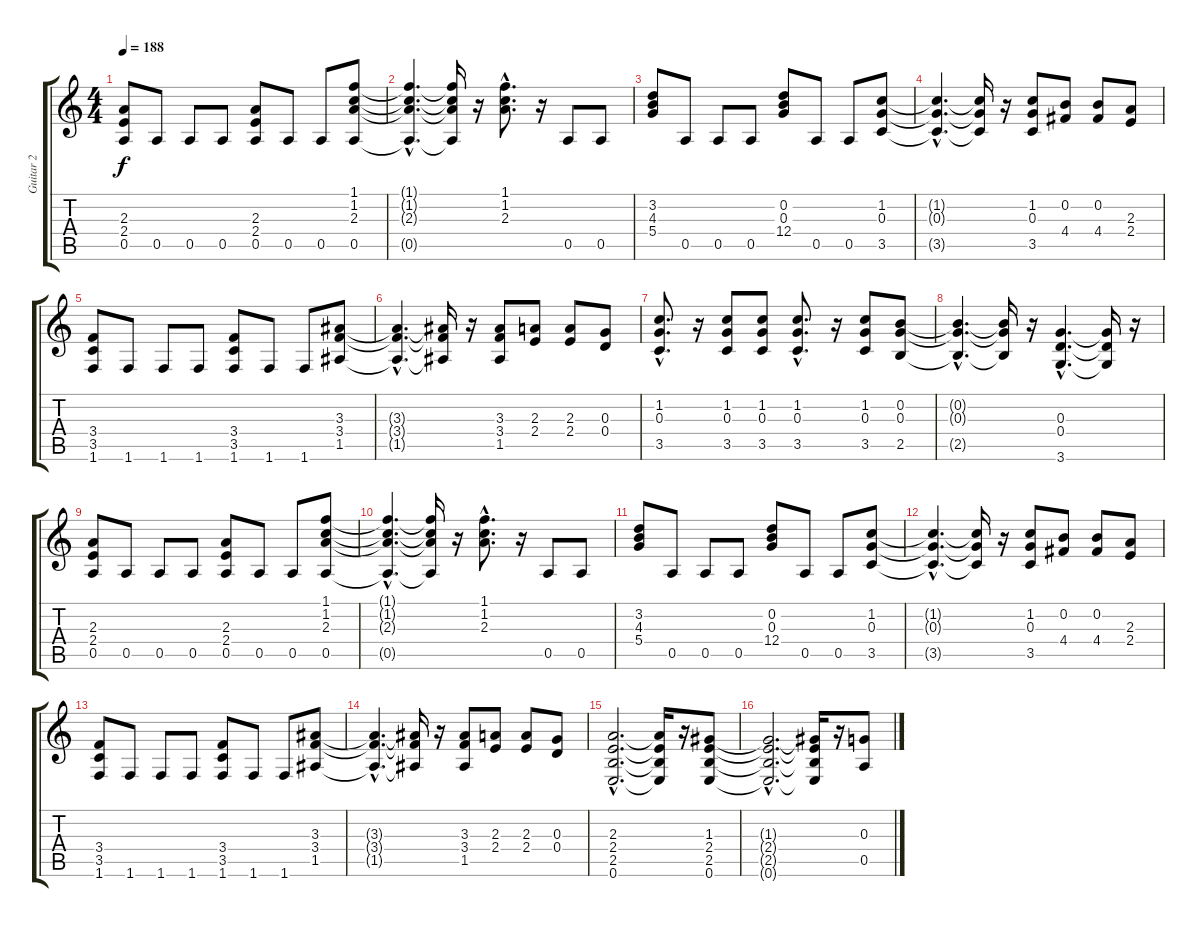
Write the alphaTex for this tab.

\track ("Guitar 2" "Guitar 2") {instrument overdrivenguitar}
\staff {score tabs}
\tuning (E4 B3 G3 D3 A2 E2) {hide}
\ts (4 4)
\tempo 188
\clef g2
\ks c
(2.3 2.4 0.5).8{dy f} 0.5.8 0.5.8 0.5.8 (2.3 2.4 0.5).8 0.5.8 0.5.8 (1.1 1.2 2.3 0.5).8 |
(1.1{hac t} 1.2{hac t} 2.3{hac t} 0.5{hac t}).4{d} (1.1{t} 1.2{t} 2.3{t} 0.5{t}).16 r.16 (1.1{hac} 1.2{hac} 2.3{hac}).8{d} r.16 0.5.8 0.5.8 |
(3.2 4.3 5.4).8 0.5.8 0.5.8 0.5.8 (0.2 0.3 12.4).8 0.5.8 0.5.8 (1.2 0.3 3.5).8 |
(1.2{hac t} 0.3{hac t} 3.5{hac t}).4{d} (1.2{t} 0.3{t} 3.5{t}).16 r.16 (1.2 0.3 3.5).8 (0.2 4.4).8 (0.2 4.4).8 (2.3 2.4).8 |
(3.4 3.5 1.6).8 1.6.8 1.6.8 1.6.8 (3.4 3.5 1.6).8 1.6.8 1.6.8 (3.3 3.4 1.5).8 |
(3.3{hac t} 3.4{hac t} 1.5{hac t}).4{d} (3.3{t} 3.4{t} 1.5{t}).16 r.16 (3.3 3.4 1.5).8 (2.3 2.4).8 (2.3 2.4).8 (0.3 0.4).8 |
(1.2{hac} 0.3{hac} 3.5{hac}).8{d} r.16 (1.2 0.3 3.5).8 (1.2 0.3 3.5).8 (1.2{hac} 0.3{hac} 3.5{hac}).8{d} r.16 (1.2 0.3 3.5).8 (0.2 0.3 2.5).8 |
(0.2{hac t} 0.3{hac t} 2.5{hac t}).4{d} (0.2{t} 0.3{t} 2.5{t}).16 r.16 (0.3{hac} 0.4{hac} 3.6{hac}).4{d} (0.3{t} 0.4{t} 3.6{t}).16 r.16 |
(2.3 2.4 0.5).8 0.5.8 0.5.8 0.5.8 (2.3 2.4 0.5).8 0.5.8 0.5.8 (1.1 1.2 2.3 0.5).8 |
(1.1{hac t} 1.2{hac t} 2.3{hac t} 0.5{hac t}).4{d} (1.1{t} 1.2{t} 2.3{t} 0.5{t}).16 r.16 (1.1{hac} 1.2{hac} 2.3{hac}).8{d} r.16 0.5.8 0.5.8 |
(3.2 4.3 5.4).8 0.5.8 0.5.8 0.5.8 (0.2 0.3 12.4).8 0.5.8 0.5.8 (1.2 0.3 3.5).8 |
(1.2{hac t} 0.3{hac t} 3.5{hac t}).4{d} (1.2{t} 0.3{t} 3.5{t}).16 r.16 (1.2 0.3 3.5).8 (0.2 4.4).8 (0.2 4.4).8 (2.3 2.4).8 |
(3.4 3.5 1.6).8 1.6.8 1.6.8 1.6.8 (3.4 3.5 1.6).8 1.6.8 1.6.8 (3.3 3.4 1.5).8 |
(3.3{hac t} 3.4{hac t} 1.5{hac t}).4{d} (3.3{t} 3.4{t} 1.5{t}).16 r.16 (3.3 3.4 1.5).8 (2.3 2.4).8 (2.3 2.4).8 (0.3 0.4).8 |
(2.3{hac} 2.4{hac} 2.5{hac} 0.6{hac}).2{d} (2.3{t} 2.4{t} 2.5{t} 0.6{t}).16 r.16 (1.3 2.4 2.5 0.6).8 |
(1.3{hac t} 2.4{hac t} 2.5{hac t} 0.6{hac t}).2{d} (1.3{t} 2.4{t} 2.5{t} 0.6{t}).16 r.16 (0.3 0.5).8
